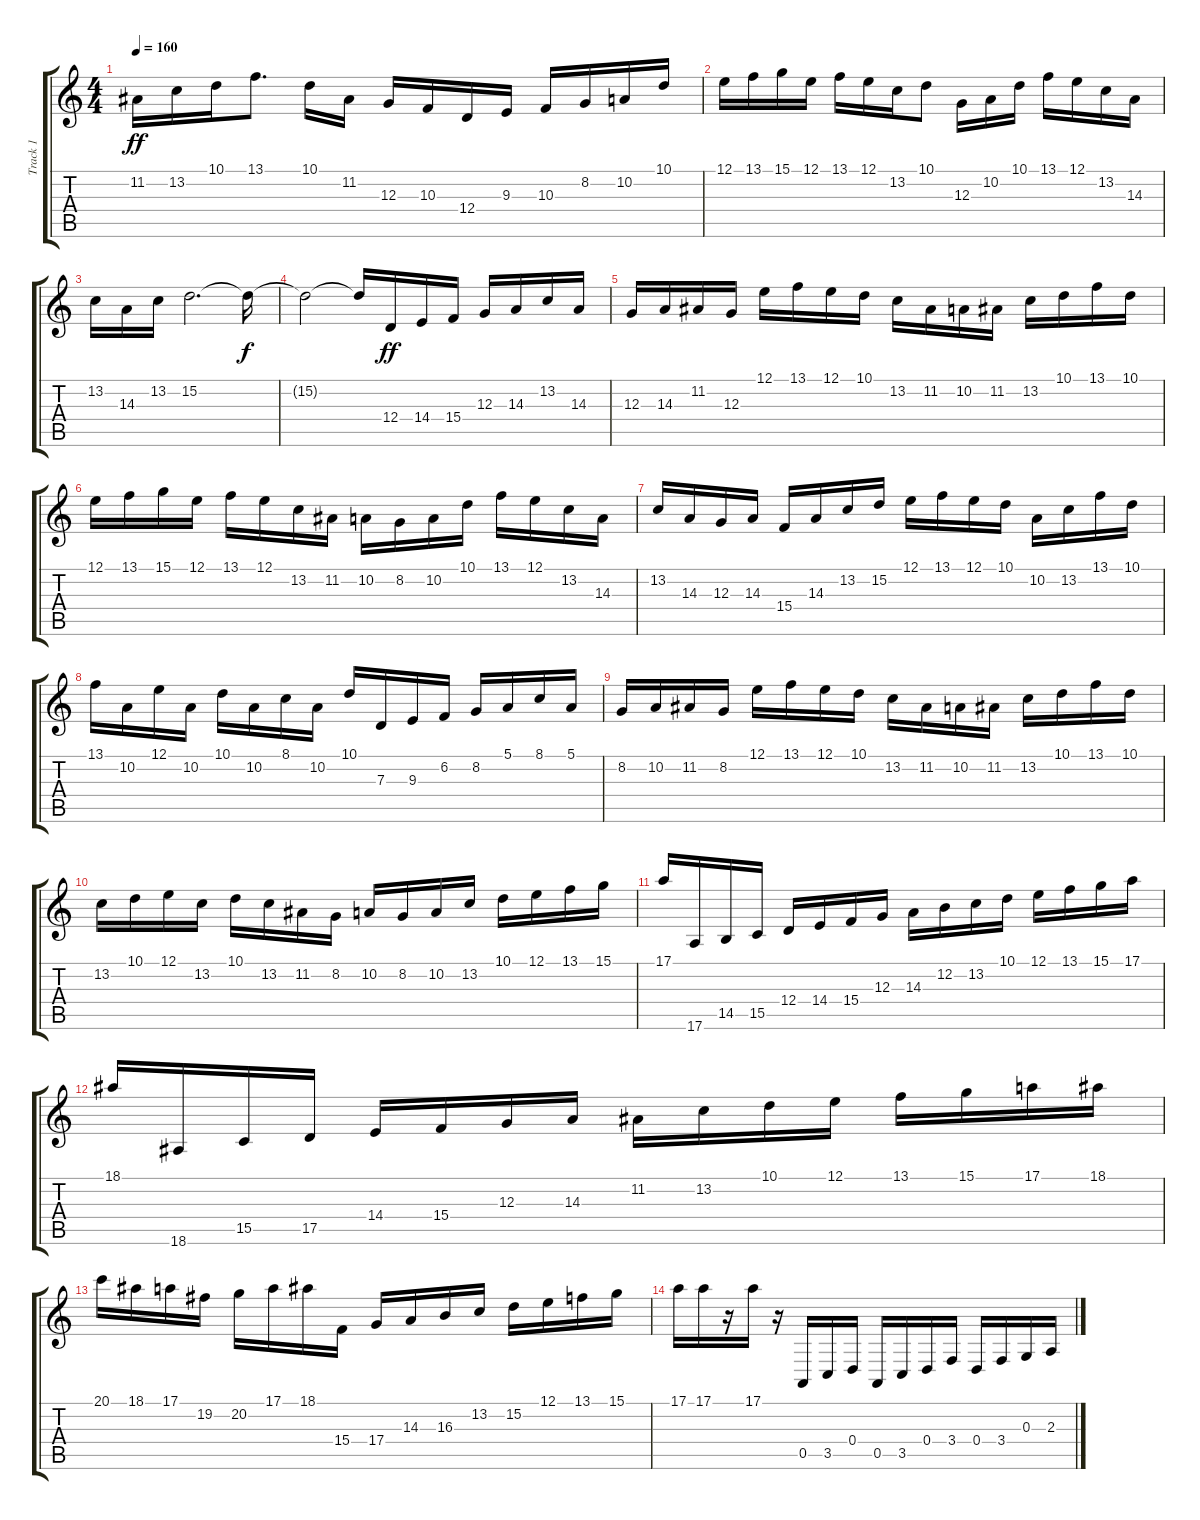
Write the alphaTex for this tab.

\track ("Track 1" "Track 1") {instrument lead2sawtooth}
\staff {score tabs}
\tuning (E4 B3 G3 D3 A2 E2) {hide}
\ts (4 4)
\tempo 160
\clef g2
\ks c
11.2.16{dy ff} 13.2.16 10.1.16 13.1.8{d} 10.1.16 11.2.16 12.3.16 10.3.16 12.4.16 9.3.16 10.3.16 8.2.16 10.2.16 10.1.16 |
12.1.16 13.1.16 15.1.16 12.1.16 13.1.16 12.1.16 13.2.16 10.1.8 12.3.16 10.2.16 10.1.16 13.1.16 12.1.16 13.2.16 14.3.16 |
13.2.16 14.3.16 13.2.16 15.2.2{d} 15.2{t}.16{dy f} |
15.2{t}.2 15.2{t}.16 12.4.16{dy ff} 14.4.16 15.4.16 12.3.16 14.3.16 13.2.16 14.3.16 |
12.3.16 14.3.16 11.2.16 12.3.16 12.1.16 13.1.16 12.1.16 10.1.16 13.2.16 11.2.16 10.2.16 11.2.16 13.2.16 10.1.16 13.1.16 10.1.16 |
12.1.16 13.1.16 15.1.16 12.1.16 13.1.16 12.1.16 13.2.16 11.2.16 10.2.16 8.2.16 10.2.16 10.1.16 13.1.16 12.1.16 13.2.16 14.3.16 |
13.2.16 14.3.16 12.3.16 14.3.16 15.4.16 14.3.16 13.2.16 15.2.16 12.1.16 13.1.16 12.1.16 10.1.16 10.2.16 13.2.16 13.1.16 10.1.16 |
13.1.16 10.2.16 12.1.16 10.2.16 10.1.16 10.2.16 8.1.16 10.2.16 10.1.16 7.3.16 9.3.16 6.2.16 8.2.16 5.1.16 8.1.16 5.1.16 |
8.2.16 10.2.16 11.2.16 8.2.16 12.1.16 13.1.16 12.1.16 10.1.16 13.2.16 11.2.16 10.2.16 11.2.16 13.2.16 10.1.16 13.1.16 10.1.16 |
13.2.16 10.1.16 12.1.16 13.2.16 10.1.16 13.2.16 11.2.16 8.2.16 10.2.16 8.2.16 10.2.16 13.2.16 10.1.16 12.1.16 13.1.16 15.1.16 |
17.1.16 17.6.16 14.5.16 15.5.16 12.4.16 14.4.16 15.4.16 12.3.16 14.3.16 12.2.16 13.2.16 10.1.16 12.1.16 13.1.16 15.1.16 17.1.16 |
18.1.16 18.6.16 15.5.16 17.5.16 14.4.16 15.4.16 12.3.16 14.3.16 11.2.16 13.2.16 10.1.16 12.1.16 13.1.16 15.1.16 17.1.16 18.1.16 |
20.1.16 18.1.16 17.1.16 19.2.16 20.2.16 17.1.16 18.1.16 15.4.16 17.4.16 14.3.16 16.3.16 13.2.16 15.2.16 12.1.16 13.1.16 15.1.16 |
17.1.16 17.1.16 r.16 17.1.16 r.16 0.5.16 3.5.16 0.4.16 0.5.16 3.5.16 0.4.16 3.4.16 0.4.16 3.4.16 0.3.16 2.3.16
